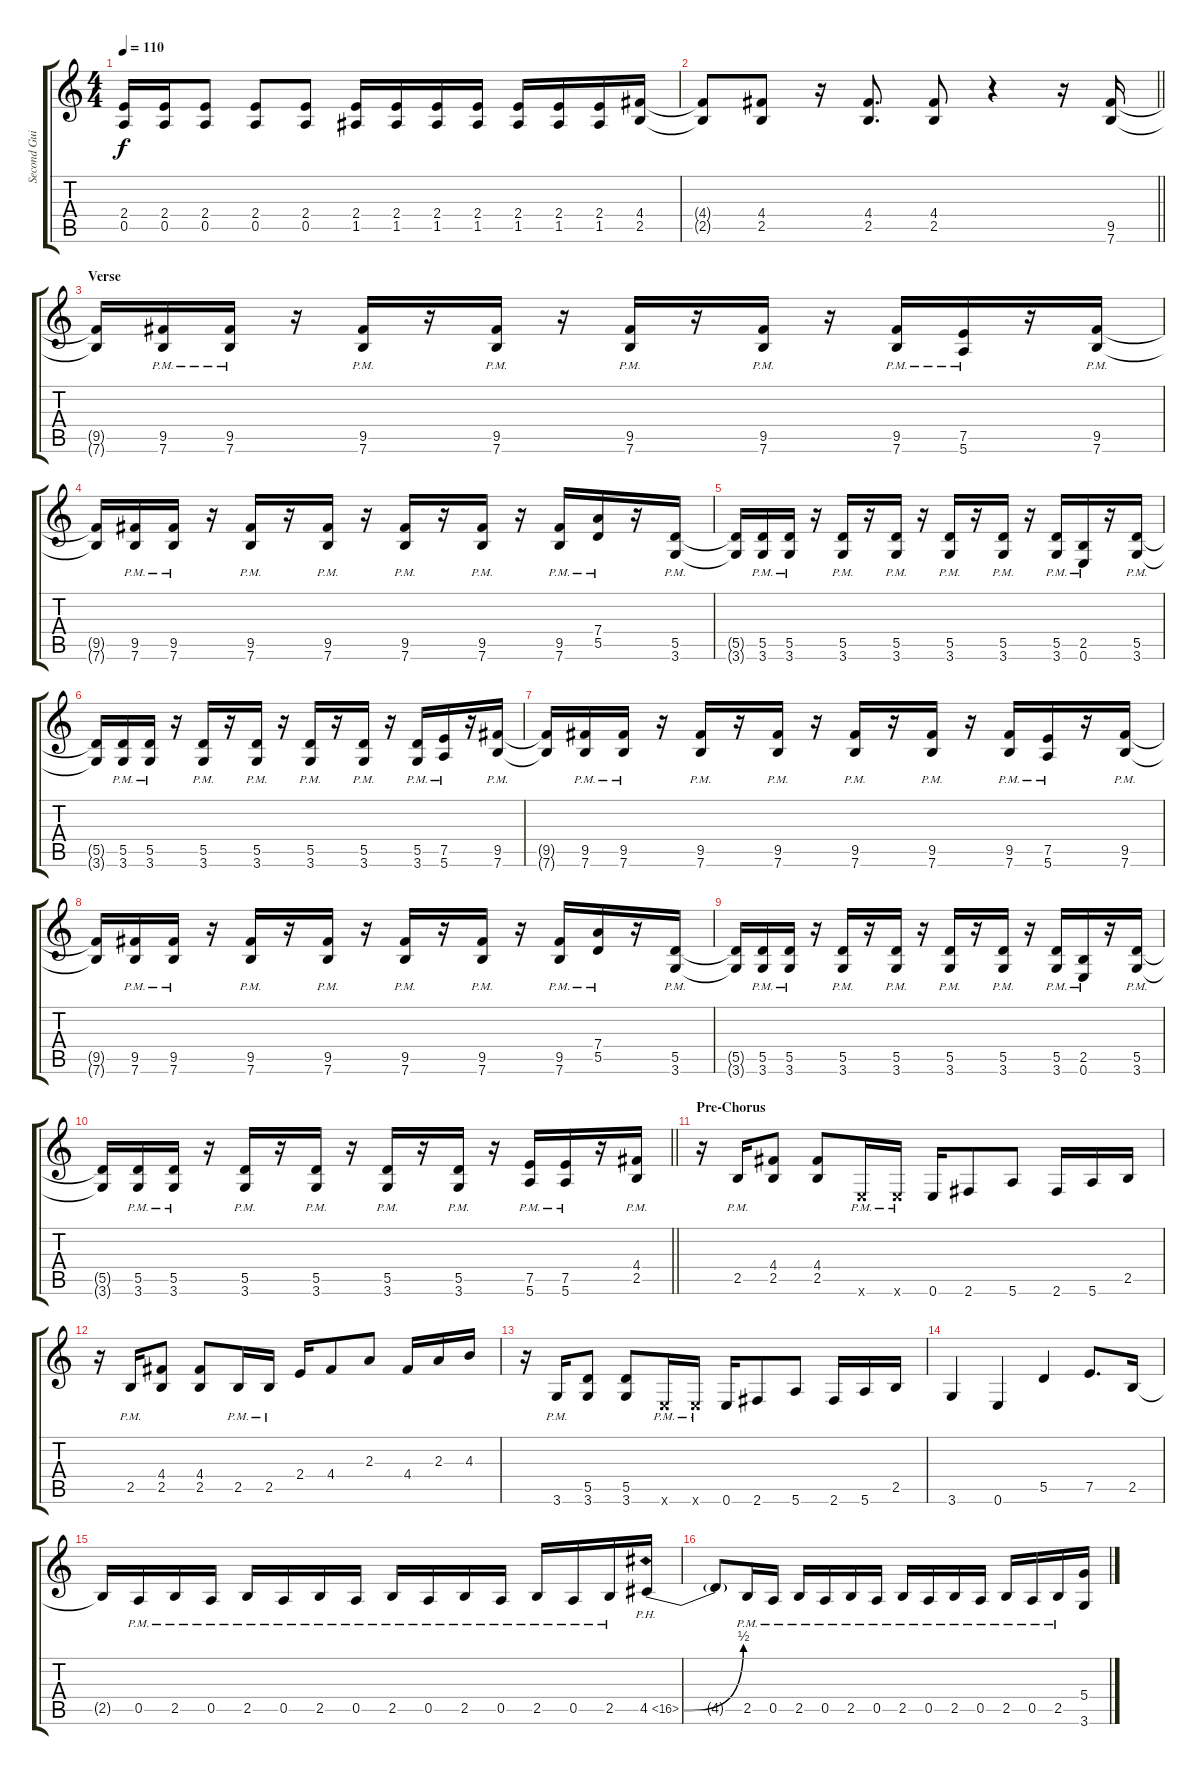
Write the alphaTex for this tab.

\track ("Second Guitar" "Second Gui") {instrument overdrivenguitar}
\staff {score tabs}
\tuning (E4 B3 G3 D3 A2 E2) {hide}
\ts (4 4)
\tempo 110
\clef g2
\ks c
(2.4{t} 0.5{t}).16{dy f} (2.4 0.5).16 (2.4 0.5).8 (2.4 0.5).8 (2.4 0.5).8 (2.4 1.5).16 (2.4 1.5).16 (2.4 1.5).16 (2.4 1.5).16 (2.4 1.5).16 (2.4 1.5).16 (2.4 1.5).16 (4.4 2.5).16 |
\barLineRight lightlight
(4.4{t} 2.5{t}).8 (4.4 2.5).8 r.16 (4.4 2.5).8{d} (4.4 2.5).8 r.4 r.16 (9.5 7.6).16 |
\section ("" "Verse")
(9.5{t} 7.6{t}).16 (9.5{pm} 7.6{pm}).16 (9.5{pm} 7.6{pm}).16 r.16 (9.5{pm} 7.6{pm}).16 r.16 (9.5{pm} 7.6{pm}).16 r.16 (9.5{pm} 7.6{pm}).16 r.16 (9.5{pm} 7.6{pm}).16 r.16 (9.5{pm} 7.6{pm}).16 (7.5{pm} 5.6{pm}).16 r.16 (9.5{pm} 7.6{pm}).16 |
(9.5{t} 7.6{t}).16 (9.5{pm} 7.6{pm}).16 (9.5{pm} 7.6{pm}).16 r.16 (9.5{pm} 7.6{pm}).16 r.16 (9.5{pm} 7.6{pm}).16 r.16 (9.5{pm} 7.6{pm}).16 r.16 (9.5{pm} 7.6{pm}).16 r.16 (9.5{pm} 7.6{pm}).16 (7.4{pm} 5.5{pm}).16 r.16 (5.5{pm} 3.6{pm}).16 |
(5.5{t} 3.6{t}).16 (5.5{pm} 3.6{pm}).16 (5.5{pm} 3.6{pm}).16 r.16 (5.5{pm} 3.6{pm}).16 r.16 (5.5{pm} 3.6{pm}).16 r.16 (5.5{pm} 3.6{pm}).16 r.16 (5.5{pm} 3.6{pm}).16 r.16 (5.5{pm} 3.6{pm}).16 (2.5{pm} 0.6{pm}).16 r.16 (5.5{pm} 3.6{pm}).16 |
(5.5{t} 3.6{t}).16 (5.5{pm} 3.6{pm}).16 (5.5{pm} 3.6{pm}).16 r.16 (5.5{pm} 3.6{pm}).16 r.16 (5.5{pm} 3.6{pm}).16 r.16 (5.5{pm} 3.6{pm}).16 r.16 (5.5{pm} 3.6{pm}).16 r.16 (5.5{pm} 3.6{pm}).16 (7.5{pm} 5.6{pm}).16 r.16 (9.5{pm} 7.6{pm}).16 |
(9.5{t} 7.6{t}).16 (9.5{pm} 7.6{pm}).16 (9.5{pm} 7.6{pm}).16 r.16 (9.5{pm} 7.6{pm}).16 r.16 (9.5{pm} 7.6{pm}).16 r.16 (9.5{pm} 7.6{pm}).16 r.16 (9.5{pm} 7.6{pm}).16 r.16 (9.5{pm} 7.6{pm}).16 (7.5{pm} 5.6{pm}).16 r.16 (9.5{pm} 7.6{pm}).16 |
(9.5{t} 7.6{t}).16 (9.5{pm} 7.6{pm}).16 (9.5{pm} 7.6{pm}).16 r.16 (9.5{pm} 7.6{pm}).16 r.16 (9.5{pm} 7.6{pm}).16 r.16 (9.5{pm} 7.6{pm}).16 r.16 (9.5{pm} 7.6{pm}).16 r.16 (9.5{pm} 7.6{pm}).16 (7.4{pm} 5.5{pm}).16 r.16 (5.5{pm} 3.6{pm}).16 |
(5.5{t} 3.6{t}).16 (5.5{pm} 3.6{pm}).16 (5.5{pm} 3.6{pm}).16 r.16 (5.5{pm} 3.6{pm}).16 r.16 (5.5{pm} 3.6{pm}).16 r.16 (5.5{pm} 3.6{pm}).16 r.16 (5.5{pm} 3.6{pm}).16 r.16 (5.5{pm} 3.6{pm}).16 (2.5{pm} 0.6{pm}).16 r.16 (5.5{pm} 3.6{pm}).16 |
\barLineRight lightlight
(5.5{t} 3.6{t}).16 (5.5{pm} 3.6{pm}).16 (5.5{pm} 3.6{pm}).16 r.16 (5.5{pm} 3.6{pm}).16 r.16 (5.5{pm} 3.6{pm}).16 r.16 (5.5{pm} 3.6{pm}).16 r.16 (5.5{pm} 3.6{pm}).16 r.16 (7.5{pm} 5.6{pm}).16 (7.5{pm} 5.6{pm}).16 r.16 (4.4{pm} 2.5{pm}).16 |
\section ("" "Pre-Chorus")
r.16 2.5{pm}.16 (4.4 2.5).8 (4.4 2.5).8 0.6{pm x}.16 0.6{pm x}.16 0.6.16 2.6.8 5.6.8 2.6.16 5.6.16 2.5.16 |
r.16 2.5{pm}.16 (4.4 2.5).8 (4.4 2.5).8 2.5{pm}.16 2.5{pm}.16 2.4.16 4.4.8 2.3.8 4.4.16 2.3.16 4.3.16 |
r.16 3.6{pm}.16 (5.5 3.6).8 (5.5 3.6).8 0.6{pm x}.16 0.6{pm x}.16 0.6.16 2.6.8 5.6.8 2.6.16 5.6.16 2.5.16 |
3.6.4 0.6.4 5.5.4 7.5.8{d} 2.5.16 |
2.5{t}.16 0.5{pm}.16 2.5{pm}.16 0.5{pm}.16 2.5{pm}.16 0.5{pm}.16 2.5{pm}.16 0.5{pm}.16 2.5{pm}.16 0.5{pm}.16 2.5{pm}.16 0.5{pm}.16 2.5{pm}.16 0.5{pm}.16 2.5{pm}.16 4.5{be (bend 0 0 60 2) ph 12}.16 |
4.5{t}.8 2.5{pm}.16 0.5{pm}.16 2.5{pm}.16 0.5{pm}.16 2.5{pm}.16 0.5{pm}.16 2.5{pm}.16 0.5{pm}.16 2.5{pm}.16 0.5{pm}.16 2.5{pm}.16 0.5{pm}.16 2.5{pm}.16 (5.4 3.6).16
